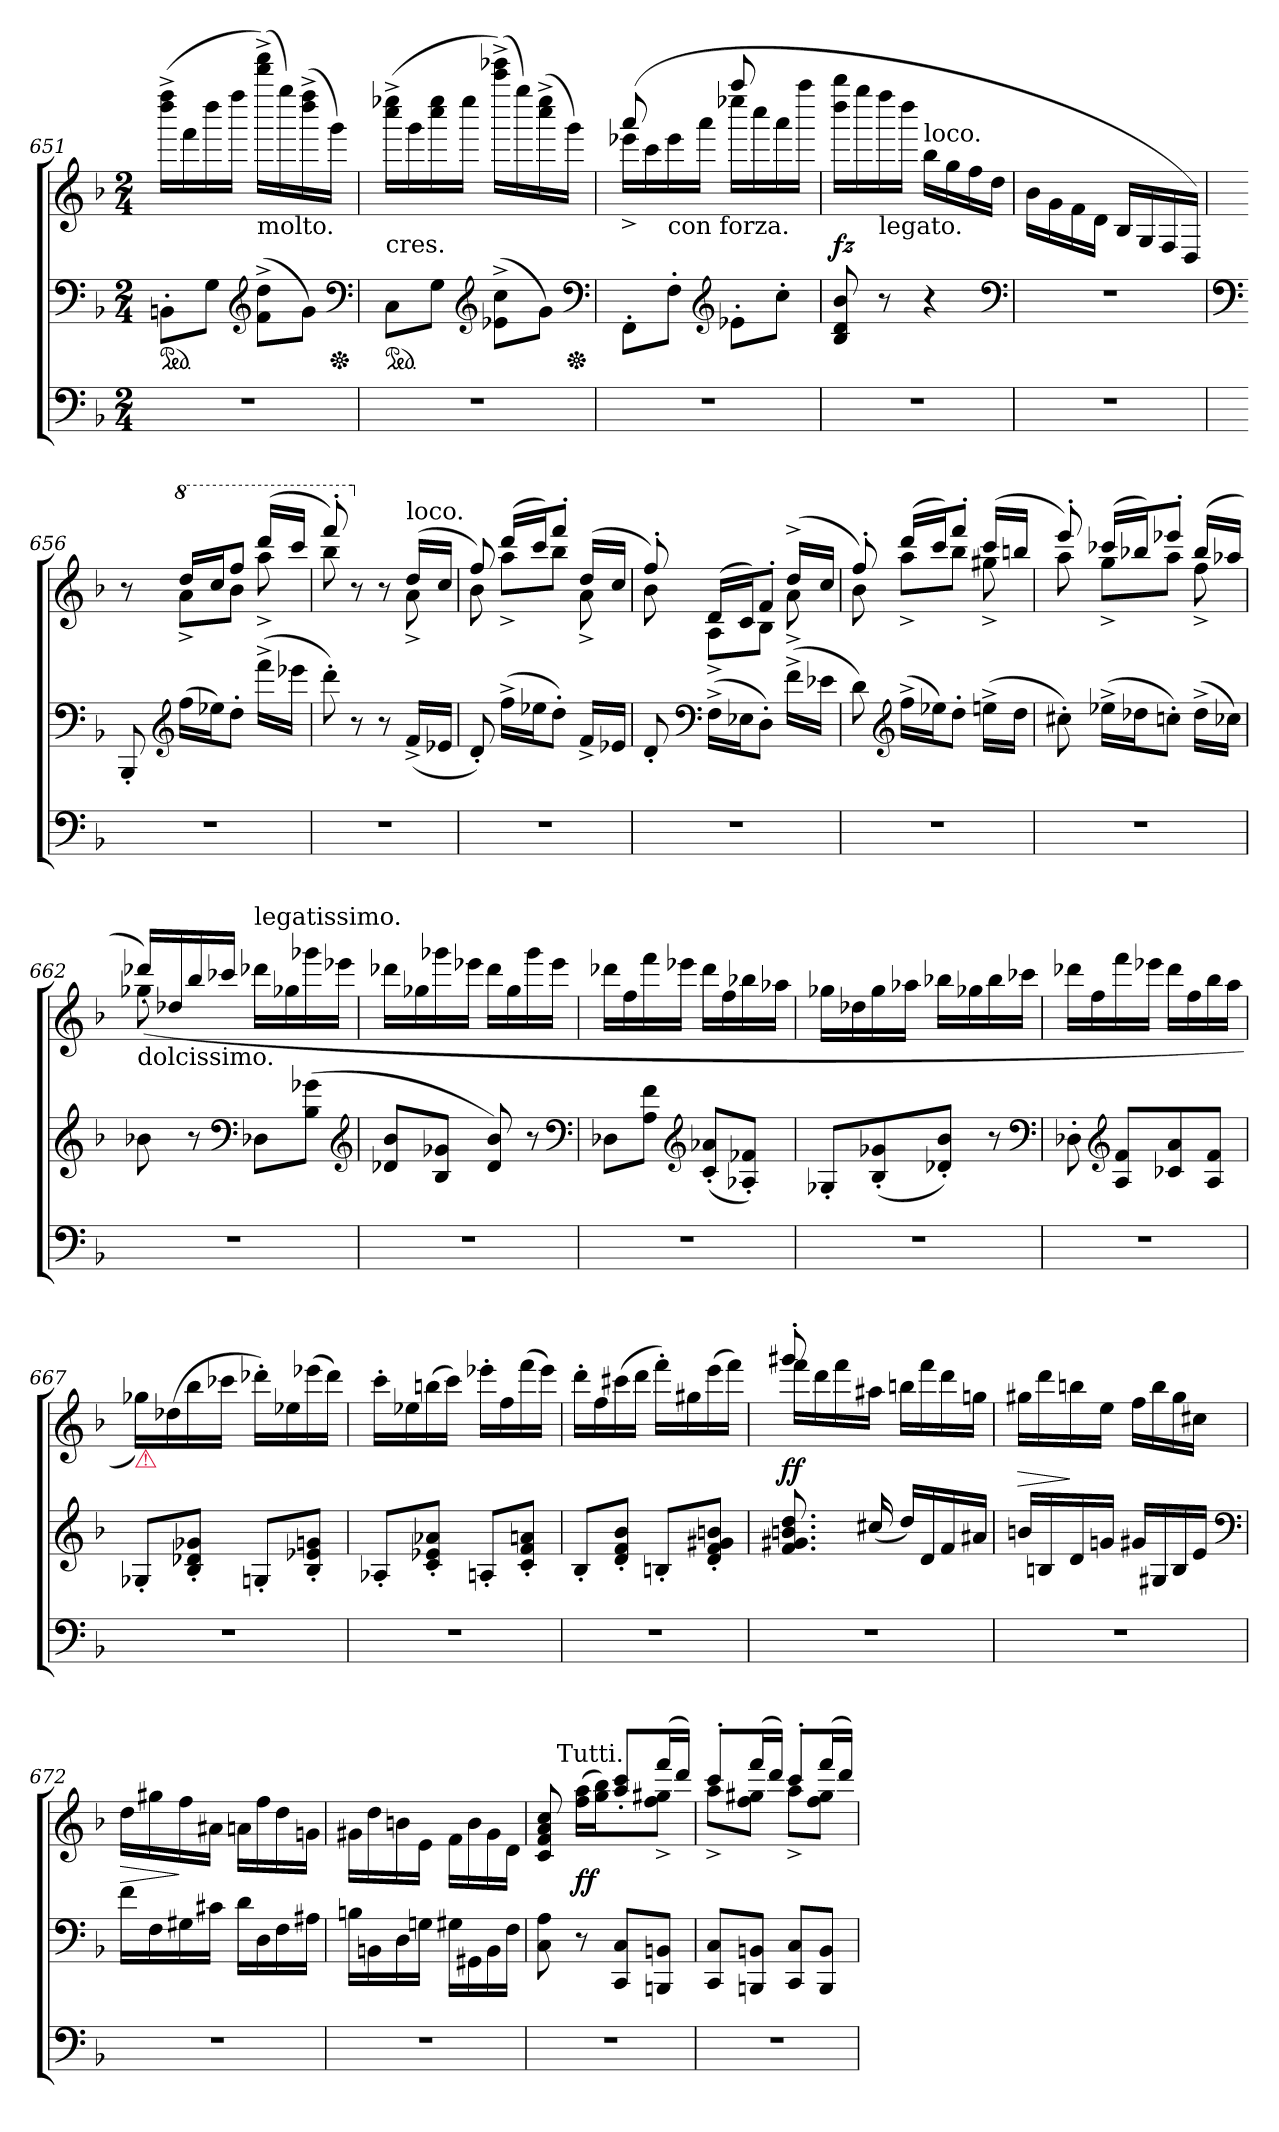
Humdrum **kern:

**kern	**kern	**kern	**dynam
*part2	*part1	*part1	*part1
*staff3	*staff2	*staff1	*staff1/2
*clefF4	*clefF4	*clefG2	*
*k[b-]	*k[b-]	*k[b-]	*
*F:	*F:	*F:	*
*M2/4	*M2/4	*M2/4	*
*	*ped	*	*
=651	=651	=651	=651
2r	8BBn'>L	(16dddd^< 16ffff^<LL	.
.	.	16fff	.
.	8GJ	16dddd	.
.	.	16ffffJJ	.
*	*clefG2	*	*
!	!	!LO:TX:b:t=molto.	!
.	(8f^<\ 8dd^<\L	(16ddddd^< 16fffff^<LL)	.
.	.	16gggg)	.
.	8g\J)	(16dddd^< 16ffff^<	.
*	*Xped	*	*
.	.	16gggJJ)	.
*	*clefF4	*	*
=652	=652	=652	=652
!	!	!LO:TX:c:t=cres.	!
*	*ped	*	*
2r	8CL	(16cccc^< 16eeee-X^<LL	.
.	.	16ggg	.
.	8GJ	16cccc 16eeee-	.
.	.	16eeee-JJ	.
*	*clefG2	*	*
.	(8e-X^<\ 8cc^<\L	(16ccccc^< 16eeeee-X^<LL)	.
.	.	16gggg)	.
.	8g\J)	(16cccc^< 16eeee-^<	.
*	*Xped	*	*
.	.	16gggJJ)	.
*	*clefF4	*	*
=653	=653	=653	=653
*	*	*^	*
2r	8FF'>\L	(8aaa	16eee-X^<LL	.
.	.	.	16ccc	.
!	!	!LO:TX:b:t=con forza.	!	!
.	8F'>\J	8rbbbyy	16eee-	.
.	.	.	16aaaJJ	.
*	*clefG2	*	*	*
.	8e-X'>\L	8aaaa	16eeee-XLL	.
.	.	.	16cccc	.
.	8cc'>\J	8rddddyy	16aaa	.
.	.	.	16aaaaJJ	.
*	*	*v	*v	*
=654	=654	=654	=654
2r	8B- 8d 8b-	16dddd 16bbbb-LL	fz
.	.	16gggg	.
!	!	!LO:TX:b:t=legato.	!
.	8r	16ffff	.
.	.	16ddddJJ	.
!	!	!LO:TX:a:t=loco.	!
.	4r	16bb-LL	.
.	.	16gg	.
.	.	16ff	.
.	.	16ddJJ	.
*	*clefF4	*	*
=655	=655	=655	=655
2r	2r	16b-\LL	.
.	.	16g\	.
.	.	16f\	.
.	.	16d\JJ	.
.	.	16B-/LL	.
.	.	16G/	.
.	.	16F/	.
.	.	16D/JJ)	.
=656	=656	=656	=656
*	*clefF4	*	*
*	*	*^	*
2r	8BBB-'<	8r	8rcyy	.
*	*clefG2	*	*	*
*	*	*8va	*	*
.	(16ffLL	16dddLL	8aa^<L	.
.	16ee-XJ)	16cccJ	.	.
.	8dd'>J	8fffJ	8bb-J	.
.	(16fff^<LL	(16ddddLL	8aaa^<	.
.	16eee-XJJ	16ccccJJ	.	.
=657	=657	=657	=657	=657
2r	8ddd'>)	8ffff'>)	8bbb-	.
*	*	*X8va	*	*
.	8r	8rffffyy	8r	.
.	8r	8rffyy	8r	.
!	!	!LO:TX:a:t=loco.	!	!
.	(16f^<LL	(16ddLL	8a^<	.
.	16e-XJJ	16ccJJ	.	.
=658	=658	=658	=658	=658
2r	8d'<)	8ff)	8b-	.
.	(16ff^<LL	(16dddLL	8aa^<L	.
.	16ee-XJ	16cccJ)	.	.
.	8dd'>J)	8fff'>J	8bb-J	.
.	16f^<LL	(16ddLL	8a^<	.
.	16e-XJJ	16ccJJ	.	.
=659	=659	=659	=659	=659
2r	8d'<	8ff'>)	8b-	.
*	*clefF4	*	*	*
.	(16F^<LL	(16dLL	8A^<L	.
.	16E-XJ	16cJ)	.	.
.	8D'>J)	8f'>J	8B-J	.
.	(16f^<LL	(16dd^>LL	8a^	.
.	16e-XJJ	16ccJJ	.	.
=660	=660	=660	=660	=660
2r	8d)	8ff'>)	8b-	.
*	*clefG2	*	*	*
.	(16ff^<LL	(16dddLL	8aa^<L	.
.	16ee-XJ)	16cccJ)	.	.
.	8dd'>J	8fff'>J	8bb-J	.
.	(16een^<LL	(16cccLL	8gg#X^<	.
.	16ddJJ	16bbnJJ	.	.
=661	=661	=661	=661	=661
2r	8cc#X'>)	8eee'>)	8aa	.
.	(16ee-X^<LL	(16ccc-XLL	8gg^<L	.
.	16dd-XJ	16bb-XJ)	.	.
.	8ccn'>J)	8eee-X'>J	8aaJ	.
.	(16dd-^<LL	(16bb-LL	8ff^<	.
.	16cc-XJJ)	16aa-XJJ	.	.
=662	=662	=662	=662	=662
!	!	!LO:TX:b:t=dolcissimo.	!	!
2r	8b-X	8gg-X\	(>16ddd-X'>/LL)	.
.	.	.	16dd-X/	.
.	8r	8ryy	16bb-/	.
.	.	.	16ccc-X/JJ	.
*	*clefF4	*	*	*
!	!	!LO:TX:a:t=legatissimo.	!	!
.	8D-XL	16ddd-X\LL	4rAyy	.
.	.	16gg-X\	.	.
.	(8B- 8g-XJ	16ggg-X\	.	.
.	.	16eee-X\JJ	.	.
*	*	*v	*v	*
*	*clefG2	*	*
=663	=663	=663	=663
2r	8d-X 8b-L	16ddd-XLL	.
.	.	16gg-X	.
.	8B- 8g-XJ	16ggg-X	.
.	.	16eee-XJJ	.
.	8d- 8b-)	16ddd-LL	.
.	.	16gg-	.
.	8r	16ggg-	.
.	.	16eee-JJ	.
*	*clefF4	*	*
=664	=664	=664	=664
2r	8D-XL	16ddd-XLL	.
.	.	16ff	.
.	8A 8fJ	16fff	.
.	.	16eee-XJJ	.
*	*clefG2	*	*
.	(8c'< 8a-X'<L	16ddd-LL	.
.	.	16ff	.
.	8A-X'< 8f-X'<J)	16bb-X	.
.	.	16aa-XJJ	.
=665	=665	=665	=665
2r	8G-X'<L	16gg-XLL	.
.	.	16dd-X	.
.	(8B-'< 8g-X'<	16gg-	.
.	.	16aa-XJJ	.
.	8d-X'< 8b-'<J)	16bb-XLL	.
.	.	16gg-X	.
.	8r	16bb-	.
.	.	16ccc-XJJ	.
*	*clefF4	*	*
=666	=666	=666	=666
2r	8D-X'>	16ddd-XLL	.
.	.	16ff	.
*	*clefG2	*	*
.	8A 8fL	16fff	.
.	.	16eee-XJJ	.
.	8c-X 8a	16ddd-LL	.
.	.	16ff	.
.	8A 8fJ	16bb-	.
.	.	16aaJJ	.
=667	=667	=667	=667
!	!	!LO:TX:b:color=crimson:t=⚠	!
2r	8G-X'<L	16gg-XLL)	.
.	.	(16dd-X	.
.	8B-'< 8d-X'< 8g-X'<J	16bb-	.
.	.	16ccc-XJJ	.
.	8Gn'<L	16ddd-X'>LL)	.
.	.	16ee-X	.
.	8B-'< 8e-X'< 8gn'<J	(16eee-X	.
.	.	16ddd-JJ)	.
=668	=668	=668	=668
2r	8A-X'<L	16ccc'>LL	.
.	.	16ee-X	.
.	8c'< 8e-X'< 8a-X'<J	(16bbn	.
.	.	16cccJJ)	.
.	8An'<L	16eee-X'>LL	.
.	.	16ff	.
.	8c'< 8f'< 8an'<J	(16fff	.
.	.	16eee-JJ)	.
=669	=669	=669	=669
2r	8B-'<L	16ddd'>LL	.
.	.	16ff	.
.	8d'< 8f'< 8b-'<J	(16ccc#X	.
.	.	16dddJJ	.
.	8Bn'<L	16fff'>LL)	.
.	.	16gg#X	.
.	8d'< 8f'< 8g#X'< 8bn'<J	(16eee	.
.	.	16fffJJ)	.
=670	=670	=670	=670
*	*	*^	*
2r	8.f 8.g#X 8.bn 8.dd	8ggg#X'>	16fffLL	ff
.	.	.	16ddd	.
.	.	8rddddyy	16fff	.
.	(16cc#X/	.	16aa#XJJ	.
.	16ddLL)	8rbbbyy	16bbnLL	.
.	16d	.	16fff	.
.	16f	8rddddyy	16ddd	.
.	16a#XJJ	.	16ggnJJ	.
*	*	*v	*v	*
=671	=671	=671	=671
2r	16bnLL	16gg#XLL	>
.	16Bn	16ddd	.
.	16d	16bbn	]
.	16gnJJ	16eeJJ	.
.	16g#XLL	16ffLL	.
.	16G#X	16bb	.
.	16B	16gg#	.
.	16eJJ	16cc#XJJ	.
*	*clefF4	*	*
=672	=672	=672	=672
2r	16fLL	16ddLL	>
.	16F	16gg#X	.
.	16G#X	16ff	]
.	16c#XJJ	16a#XJJ	.
.	16dLL	16anLL	.
.	16D	16ff	.
.	16F	16dd	.
.	16A#XJJ	16gnJJ	.
=673	=673	=673	=673
2r	16BnLL	16g#X\LL	.
.	16BBn	16dd\	.
.	16D	16bn\	.
.	16GnJJ	16e\JJ	.
.	16G#X\LL	16f\LL	.
.	16GG#X\	16b\	.
.	16BB\	16g#\	.
.	16F\JJ	16d\JJ	.
=674	=674	=674	=674
*	*	*^	*
*	*	*	*^	*
2r	8C 8A	8c 8f 8a 8cc	8rDyy	16ryy	.
!	!	!	!	!LO:TX:a:t=Tutti.	!
.	.	.	.	4..ryy	.
.	8r	8rgggyy	(>16ff!\ 16aa!\LL	.	ff
.	.	.	16gg!\ 16bb-!\J)	.	.
.	8CC! 8C!L	8aa!'> 8ccc!'>L	8ryy	.	.
.	8BBBn! 8BBn!J	(16fff!L	8ff!^<\ 8gg#X!^<\J	.	.
.	.	16ddd!JJ)	.	.	.
*	*	*	*v	*v	*
=675	=675	=675	=675	=675
2r	8CC! 8C!L	8ccc'>!L	8aa^<!\L	.
.	8BBBn! 8BBn!J	(16fff!L	8ff!\ 8gg#X!\J	.
.	.	16ddd!JJ)	.	.
.	8CC! 8C!L	8ccc'>!L	8aa^<!\L	.
.	8BBB! 8BB!J	(16fff!L	8ff!\ 8gg#!\J	.
.	.	16ddd!JJ)	.	.
*	*	*v	*v	*
=	=	=	=
*-	*-	*-	*-
